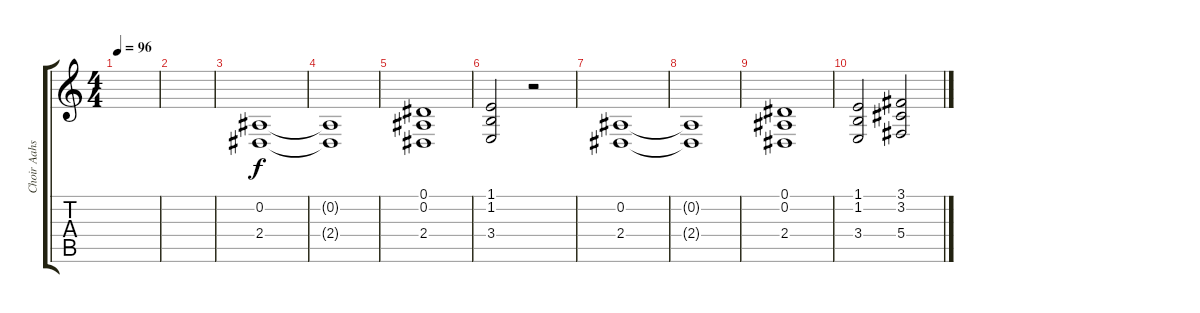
\track ("Choir Aahs" "Choir Aahs") {instrument choiraahs}
\staff {score tabs}
\tuning (Eb4 Bb3 Gb3 Db3 Ab2 Eb2) {hide}
\ts (4 4)
\tempo 96
\clef g2
\ks c
|
|
(0.2 2.4).1 |
(0.2{t} 2.4{t}).1 |
(0.1 0.2 2.4).1 |
(1.1 1.2 3.4).2 r.2 |
(0.2 2.4).1 |
(0.2{t} 2.4{t}).1 |
(0.1 0.2 2.4).1 |
(1.1 1.2 3.4).2 (3.1 3.2 5.4).2
